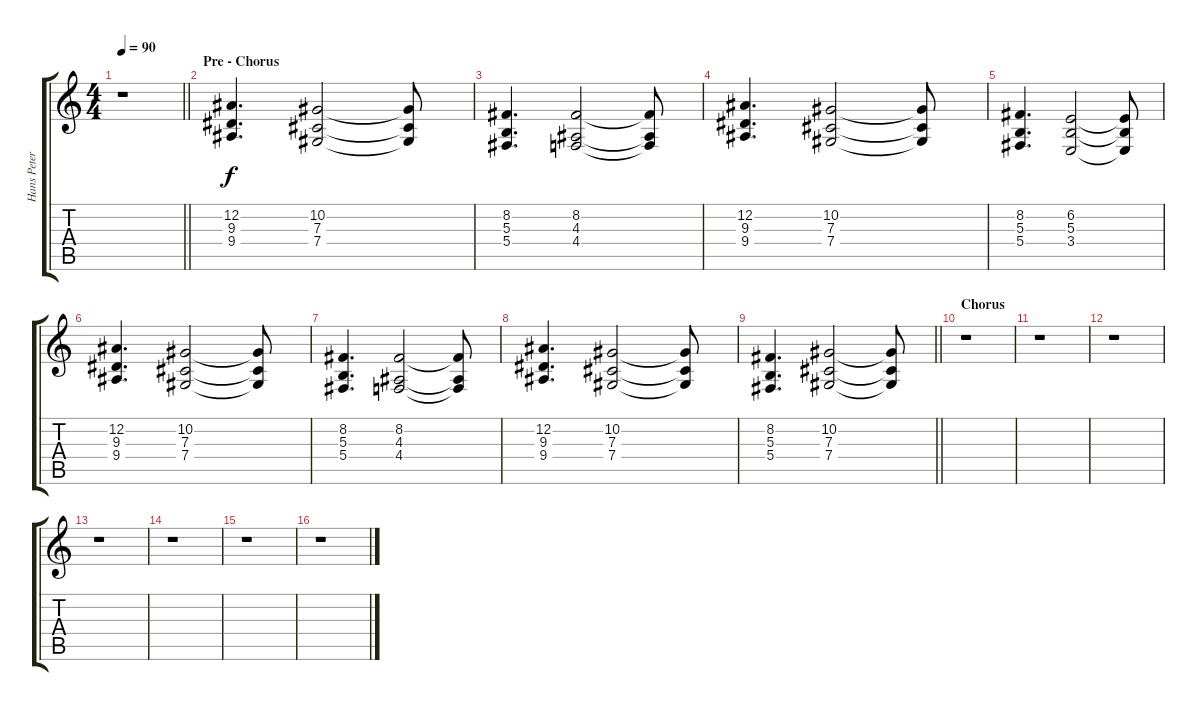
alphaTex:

\track ("Hans Peter Katzenburg" "Hans Peter") {instrument voiceoohs}
\staff {score tabs}
\tuning (Eb4 Bb3 Gb3 Db3 Ab2 Eb2) {hide}
\ts (4 4)
\tempo 90
\clef g2
\barLineRight lightlight
\ks c
r.1{dy f} |
\section ("" "Pre - Chorus")
(12.2 9.3 9.4).4{d volume 6 instrument choiraahs} (10.2 7.3 7.4).2 (10.2{t} 7.3{t} 7.4{t}).8 |
(8.2 5.3 5.4).4{d} (8.2 4.3 4.4).2 (8.2{t} 4.3{t} 4.4{t}).8 |
(12.2 9.3 9.4).4{d} (10.2 7.3 7.4).2 (10.2{t} 7.3{t} 7.4{t}).8 |
(8.2 5.3 5.4).4{d} (6.2 5.3 3.4).2 (6.2{t} 5.3{t} 3.4{t}).8 |
(12.2 9.3 9.4).4{d} (10.2 7.3 7.4).2 (10.2{t} 7.3{t} 7.4{t}).8 |
(8.2 5.3 5.4).4{d} (8.2 4.3 4.4).2 (8.2{t} 4.3{t} 4.4{t}).8 |
(12.2 9.3 9.4).4{d} (10.2 7.3 7.4).2 (10.2{t} 7.3{t} 7.4{t}).8 |
\barLineRight lightlight
(8.2 5.3 5.4).4{d} (10.2 7.3 7.4).2 (10.2{t} 7.3{t} 7.4{t}).8 |
\section ("" "Chorus")
r.1 |
r.1 |
r.1 |
r.1 |
r.1 |
r.1 |
r.1
